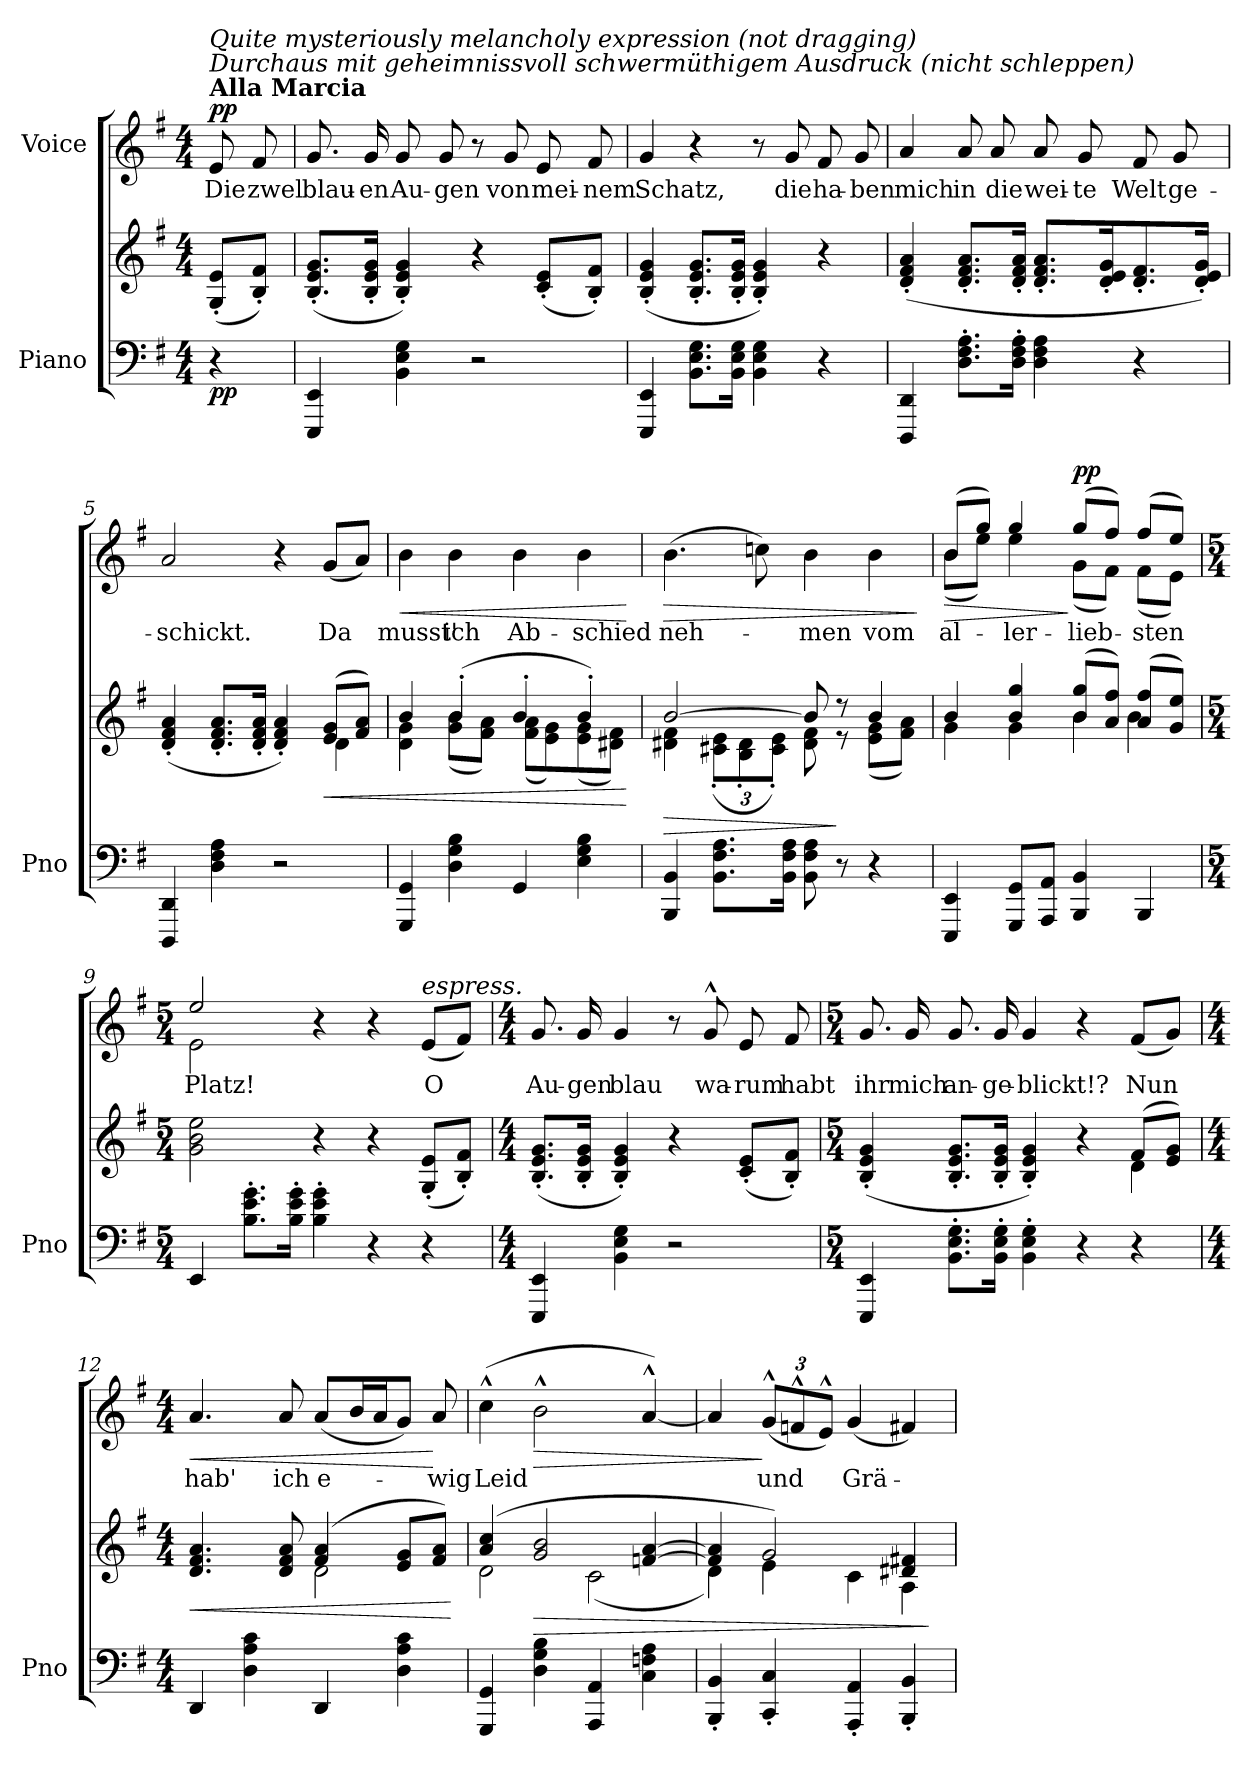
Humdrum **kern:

**kern	**kern	**dynam	**kern	**text	**dynam
*part2	*part2	*part2	*part1	*part1	*part1
*staff3	*staff2	*staff2/3	*staff1	*staff1	*staff1
*I"Piano	*	*	*I"Voice	*	*
*I'Pno	*	*	*	*	*
*clefF4	*clefG2	*	*clefG2	*	*
*k[f#]	*k[f#]	*	*k[f#]	*	*
*M4/4	*M4/4	*	*M4/4	*	*
=1	=1	=1	=1	=1	=1
!	!	!	!LO:TX:a:B:t=Alla Marcia	!	!
!	!	!	!LO:TX:i:t=Durchaus mit geheimnissvoll schwermüthigem Ausdruck (nicht schleppen)	!	!
!	!	!	!LO:TX:i:t=Quite mysteriously melancholy expression (not dragging)	!	!
!	!	!LO:DY:b=2	!	!	!LO:DY:b
4r	(8G/'> 8e/'>L	pp	8e/	Die	pp
.	8B/'> 8f#/'>J)	.	8f#/	zwel	.
=2	=2	=2	=2	=2	=2
4EEE/ 4EE/	(8.B/'> 8.e/'> 8.g/'>L	.	8.g/	blau-	.
.	16B/'> 16e/'> 16g/'>Jk	.	16g/	-en	.
4BB\ 4E\ 4G\	4B/'> 4e/'> 4g/'>)	.	8g/	Au-	.
.	.	.	8g/	-gen	.
2r	4r	.	8r	.	.
.	.	.	8g/	von	.
.	(8c/'> 8e/'>L	.	8e/	mei-	.
.	8B/'> 8f#/'>J)	.	8f#/	-nem	.
=3	=3	=3	=3	=3	=3
4EEE/ 4EE/	(4B/'> 4e/'> 4g/'>	.	4g/	Schatz,	.
8.BB\ 8.E\ 8.G\L	8.B/'> 8.e/'> 8.g/'>L	.	4r	.	.
16BB\ 16E\ 16G\Jk	16B/'> 16e/'> 16g/'>Jk	.	.	.	.
4BB\ 4E\ 4G\	4B/'> 4e/'> 4g/'>)	.	8r	.	.
.	.	.	8g/	die	.
4r	4r	.	8f#/	ha-	.
.	.	.	8g/	-ben	.
=4	=4	=4	=4	=4	=4
4DDD/ 4DD/	(4d/' 4f#/' 4a/'	.	4a/	mich	.
8.D\' 8.F#\' 8.A\'L	8.d/' 8.f#/' 8.a/'L	.	8a/	in	.
.	.	.	8a/	die	.
16D\' 16F#\' 16A\'Jk	16d/' 16f#/' 16a/'Jk	.	.	.	.
4D\ 4F#\ 4A\	8.d/' 8.f#/' 8.a/'L	.	8a/	wei-	.
.	.	.	8g/	-te	.
.	16d/' 16e/' 16g/'K	.	.	.	.
4r	8.d/' 8.f#/'	.	8f#/	Welt	.
.	.	.	8g/	ge-	.
.	16d/' 16e/' 16g/'Jk)	.	.	.	.
=5	=5	=5	=5	=5	=5
*	*^	*	*	*	*
4DDD/ 4DD/	(4d/' 4f#/' 4a/'	2.ryy	.	2a/	-schickt.	.
4D\ 4F#\ 4A\	8.d/' 8.f#/' 8.a/'L	.	.	.	.	.
.	16d/' 16f#/' 16a/'Jk	.	.	.	.	.
2r	4d/' 4f#/' 4a/')	.	.	4r	.	.
!	!	!	!LO:HP:b	!	!	!
.	(8e/ 8g/L	4d\	<	(8g/L	Da	.
.	8f#/ 8a/J)	.	.	8a/J)	.	.
=6	=6	=6	=6	=6	=6	=6
!	!	!	!	!	!	!LO:HP:b
4GGG/ 4GG/	4b/	4d\ 4g\	.	4b\	musst'	<
4D\ 4G\ 4B\	(4b'/	(8g\ 8b\L	.	4b\	ich	.
.	.	8f#\ 8a\J)	.	.	.	.
4GG/	4b'/	(8f#\ 8a\L	.	4b\	Ab-	.
.	.	8e\ 8g\)	.	.	.	.
4E\ 4G\ 4B\	4b'/)	(8e\ 8g\	.	4b\	-schied	.
.	.	8d#X\ 8f#\J)	.	.	.	.
*	*v	*v	*	*	*	*
.	.	[	.	.	[
=7	=7	=7	=7	=7	=7
!	!	!LO:HP:b	!	!	!LO:HP:b
*	*^	*	*	*	*
4BBB/ 4BB/	[2b/	4d#X\ 4f#\	>	(4.b\	neh-	>
*	*	*Xbrackettup	*	*	*	*
8.BB\ 8.F#\ 8.A\L	.	(12c#X\' 12e\'L	.	.	.	.
.	.	12B\' 12d#\'	.	.	.	.
.	.	.	.	8ccn\)	.	.
.	.	12c#\' 12e\'J)	.	.	.	.
16BB\ 16F#\ 16A\Jk	.	.	.	.	.	.
8BB\ 8F#\ 8A\	8b/]	8d#\ 8f#\	.	4b\	men	.
8r	8r	8r	]	.	.	.
4r	4b/	(8e\ 8g\L	.	4b\	vom	.
.	.	8f#\ 8a\J)	.	.	.	.
*	*v	*v	*	*	*	*
.	.	.	.	.	]
=8	=8	=8	=8	=8	=8
*	*^	*	*	*	*
!	!	!	!	!	!	!LO:HP:b
*	*	*	*	*^	*	*
4EEE/ 4EE/	4b/	4g\	.	(8b/L	(8b\L	al-	>
.	.	.	.	8gg/J)	8ee\J)	.	.
8GGG/ 8GG/L	4b/ 4gg/	4g\	.	4gg/	4ee\	-ler-	.
8AAA/ 8AA/J	.	.	.	.	.	.	.
!	!	!	!	!	!	!	!LO:DY:n=1:b
4BBB/ 4BB/	(8b/ 8gg/L	4b\	.	(8gg/L	(8g\L	-lieb-	] pp
.	8a/ 8ff#/J)	.	.	8ff#/J)	8f#\J)	.	.
4BBB/	(8a/ 8ff#/L	4b\	.	(8ff#/L	(8f#\L	-sten	.
.	8g/ 8ee/J)	.	.	8ee/J)	8e\J)	.	.
*	*v	*v	*	*	*	*	*
=9	=9	=9	=9	=9	=9	=9
*M5/4	*M5/4	*	*M5/4	*	*	*
4EE/	2g\ 2b\ 2ee\	.	2ee/	2e\	Platz!	.
8.B\' 8.e\' 8.g\'L	.	.	.	.	.	.
16B\' 16e\' 16g\'Jk	.	.	.	.	.	.
4B\' 4e\' 4g\'	4r	.	4r	2ryy	.	.
4r	4r	.	4r	.	.	.
!	!	!	!LO:TX:i:t=espress.	!	!	!
4r	(8G/' 8e/'L	.	(8e/L	4ryy	O	.
.	8B/' 8f#/'J)	.	8f#/J)	.	.	.
*	*	*	*v	*v	*	*
=10	=10	=10	=10	=10	=10
*M4/4	*M4/4	*	*M4/4	*	*
4EEE/ 4EE/	(8.B/' 8.e/' 8.g/'L	.	8.g/	Au-	.
.	16B/' 16e/' 16g/'Jk	.	16g/	-gen	.
4BB\ 4E\ 4G\	4B/' 4e/' 4g/')	.	4g/	blau	.
2r	4r	.	8r	.	.
.	.	.	8g^^/	wa-	.
.	(8c/' 8e/'L	.	8e/	-rum	.
.	8B/' 8f#/'J)	.	8f#/	habt	.
=11	=11	=11	=11	=11	=11
*M5/4	*M5/4	*	*M5/4	*	*
*	*^	*	*	*	*
4EEE/ 4EE/	(4B/' 4e/' 4g/'	1ryy	.	8.g/	ihr	.
.	.	.	.	16g/	mich	.
8.BB\' 8.E\' 8.G\'L	8.B/' 8.e/' 8.g/'L	.	.	8.g/	an-	.
16BB\' 16E\' 16G\'Jk	16B/' 16e/' 16g/'Jk	.	.	16g/	-ge-	.
4BB\' 4E\' 4G\'	4B/' 4e/' 4g/')	.	.	4g/	-blickt!?	.
4r	4r	.	.	4r	.	.
4r	(8f#/L	4d\	.	(8f#/L	Nun	.
.	8e/ 8g/J)	.	.	8g/J)	.	.
=12	=12	=12	=12	=12	=12	=12
*M4/4	*M4/4	*	*	*M4/4	*	*
!	!	!	!LO:HP:b	!	!	!LO:HP:b
4DD/	4.d/ 4.f#/ 4.a/	2ryy	<	4.a/	hab'	<
4D\ 4A\ 4c\	.	.	.	.	.	.
.	8d/ 8f#/ 8a/	.	.	8a/	ich	.
4DD/	(4f#/ 4a/	2d\	.	(8a/L	e-	.
.	.	.	.	16b/L	.	.
.	.	.	.	16a/J	.	.
4D\ 4A\ 4c\	8e/ 8g/L	.	.	8g/J)	.	.
.	8f#/ 8a/J)	.	.	8a/	-wig	[
*	*v	*v	*	*	*	*
.	.	[	.	.	.
=13	=13	=13	=13	=13	=13
*	*^	*	*	*	*
4GGG/ 4GG/	(4a/ 4cc/	2d\	.	(4cc^^\	Leid	.
!	!	!	!LO:HP:b	!	!	!LO:HP:b
4D\ 4G\ 4B\	2g/ 2b/	.	>	2b^^\	.	>
4AAA/ 4AA/	.	(2c\	.	.	.	.
4C\ 4Fn\ 4A\	[4fn/ [4a/	.	.	[4a^^/)	.	.
=14	=14	=14	=14	=14	=14	=14
4BBB/' 4BB/'	4f/] 4a/]	4d\)	.	4a/]	.	.
*	*	*	*	*Xbrackettup	*	*
4CC/' 4C/'	2g/)	4e\	.	(12g^^/L	und	]
.	.	.	.	12fn^^/	.	.
.	.	.	.	12e^^/J)	.	.
4AAA/' 4AA/'	.	4c\	.	(4g/	Grä-	.
4BBB/' 4BB/'	4d#X/ 4f#X/	4A\	.	4f#X/)	.	.
*	*v	*v	*	*	*	*
.	.	]	.	.	.
=	=	=	=	=	=
*-	*-	*-	*-	*-	*-
